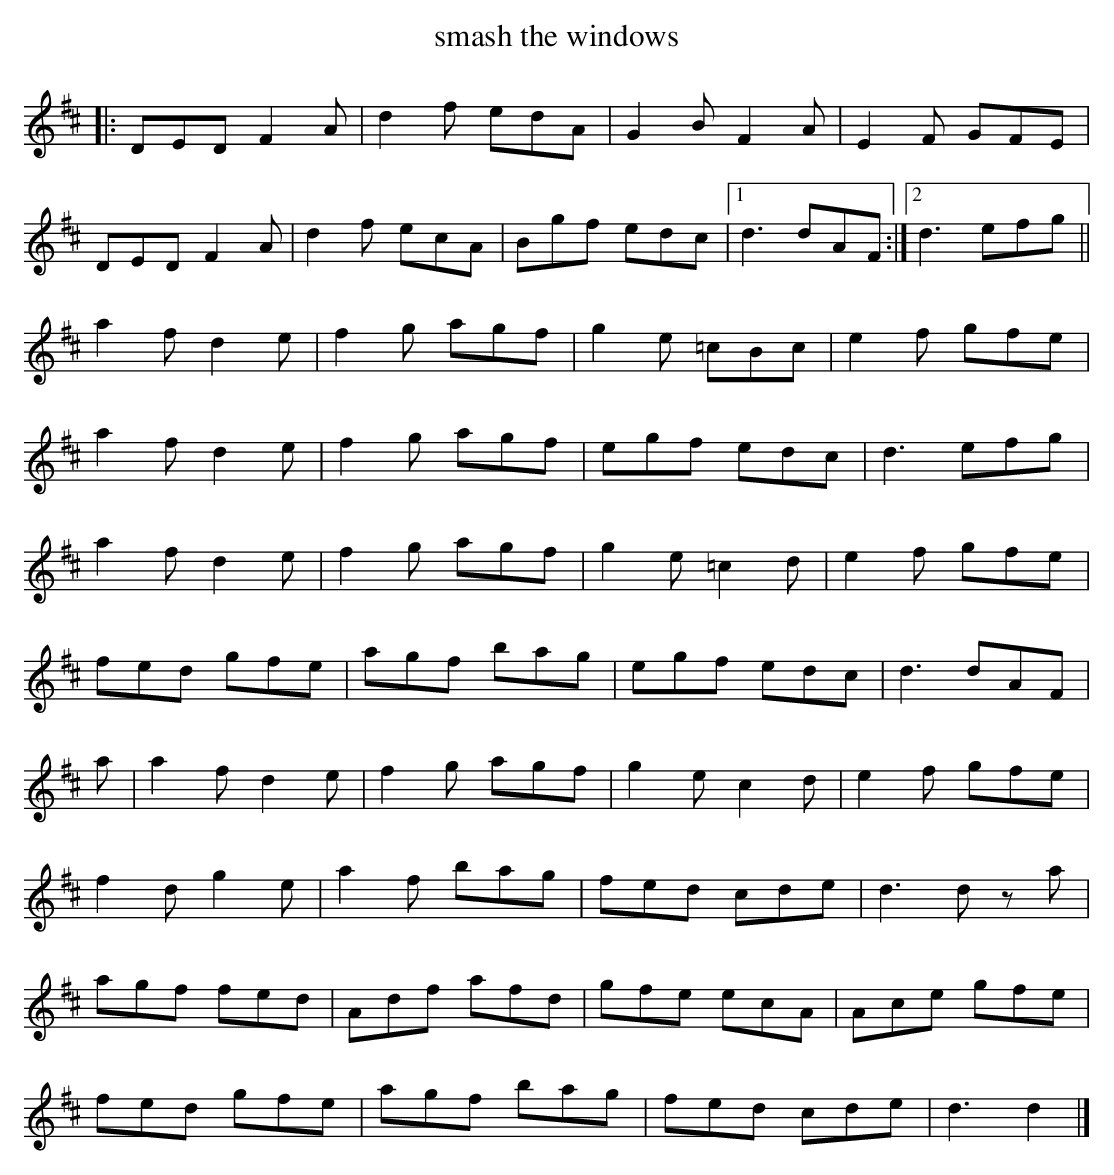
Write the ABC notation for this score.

X:1
T:smash the windows
K:Dmaj
|:DED F2A|d2f edA|G2B F2A|E2F GFE|
DED F2A|d2f ecA|Bgf edc|1d3 dAF:|2d3 efg||
a2f d2e|f2g agf|g2e =cBc|e2f gfe|
a2f d2e|f2g agf|egf edc|d3 efg|
a2f d2e|f2g agf|g2e =c2d|e2f gfe|
fed gfe|agf bag|egf edc|d3 dAF|
a|a2f d2e|f2g agf|g2e c2d|e2f gfe|
f2d g2e|a2f bag|fed cde|d3d za|
agf fed|Adf afd|gfe ecA|Ace gfe|
fed gfe|agf bag|fed cde|d3d2|]
